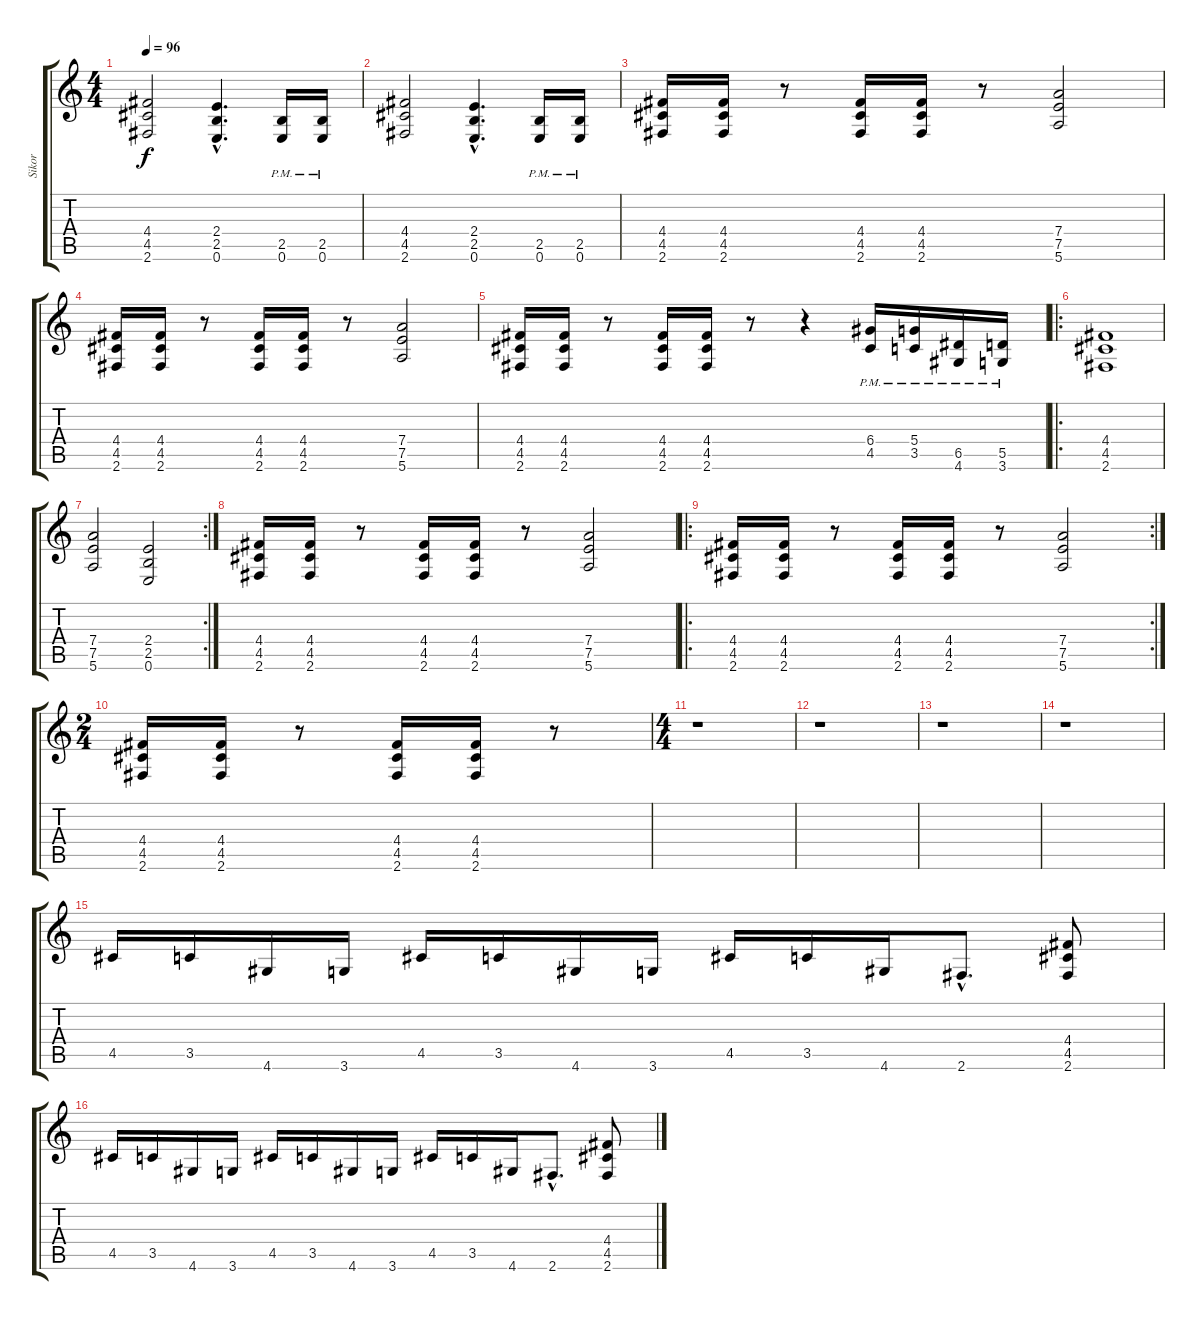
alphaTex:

\track ("Sikor" "Sikor") {instrument overdrivenguitar}
\staff {score tabs}
\tuning (E4 B3 G3 D3 A2 E2) {hide}
\ts (4 4)
\tempo 96
\clef g2
\ks c
(4.4 4.5 2.6).2{dy f} (2.4{hac} 2.5{hac} 0.6{hac}).4{d} (2.5{pm} 0.6{pm}).16 (2.5{pm} 0.6{pm}).16 |
(4.4 4.5 2.6).2 (2.4{hac} 2.5{hac} 0.6{hac}).4{d} (2.5{pm} 0.6{pm}).16 (2.5{pm} 0.6{pm}).16 |
(4.4 4.5 2.6).16 (4.4 4.5 2.6).16 r.8 (4.4 4.5 2.6).16 (4.4 4.5 2.6).16 r.8 (7.4 7.5 5.6).2 |
(4.4 4.5 2.6).16 (4.4 4.5 2.6).16 r.8 (4.4 4.5 2.6).16 (4.4 4.5 2.6).16 r.8 (7.4 7.5 5.6).2 |
(4.4 4.5 2.6).16 (4.4 4.5 2.6).16 r.8 (4.4 4.5 2.6).16 (4.4 4.5 2.6).16 r.8 r.4 (6.4{pm} 4.5{pm}).16 (5.4{pm} 3.5{pm}).16 (6.5{pm} 4.6{pm}).16 (5.5{pm} 3.6{pm}).16 |
\ro
(4.4 4.5 2.6).1 |
\rc 2
(7.4 7.5 5.6).2 (2.4 2.5 0.6).2 |
(4.4 4.5 2.6).16 (4.4 4.5 2.6).16 r.8 (4.4 4.5 2.6).16 (4.4 4.5 2.6).16 r.8 (7.4 7.5 5.6).2 |
\ro
\rc 2
(4.4 4.5 2.6).16 (4.4 4.5 2.6).16 r.8 (4.4 4.5 2.6).16 (4.4 4.5 2.6).16 r.8 (7.4 7.5 5.6).2 |
\ts (2 4)
(4.4 4.5 2.6).16 (4.4 4.5 2.6).16 r.8 (4.4 4.5 2.6).16 (4.4 4.5 2.6).16 r.8 |
\ts (4 4)
r.1 |
r.1 |
r.1 |
r.1 |
4.5.16 3.5.16 4.6.16 3.6.16 4.5.16 3.5.16 4.6.16 3.6.16 4.5.16 3.5.16 4.6.16 2.6{hac}.8{d} (4.4 4.5 2.6).8 |
4.5.16 3.5.16 4.6.16 3.6.16 4.5.16 3.5.16 4.6.16 3.6.16 4.5.16 3.5.16 4.6.16 2.6{hac}.8{d} (4.4 4.5 2.6).8
